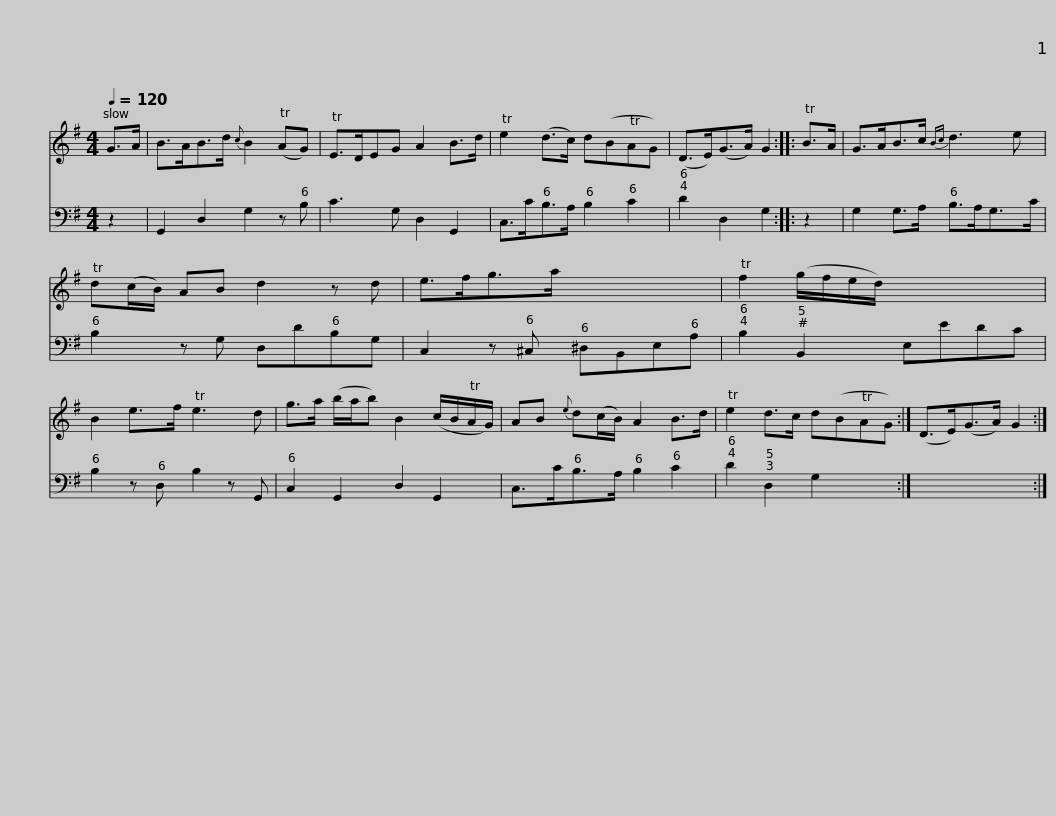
X:1
%%score 1 2
L:1/8
Q:1/4=120
M:4/4
I:linebreak $
K:G
V:1 treble
V:2 bass
V:1
 G>A | B>AB>d{c} B2 (TAG) | TE>DEG A2 B>d | Te2 (d>c) d(BTAG) | (D>E)(G>A) G2 :: %5
 TB>A |$ G>AB>c{Bc} d3 e | Td(c/B/) AB d2 z d | e>fg>a x4 | Tf2 (g/f/e/d/) x4 |$ %10
 B2 e>f Te3 d | g>a (b/a/b) B2 (c/B/TA/G/) | AB{e} d(c/B/) A2 B>d | Te2 d>c d(BTAG) :| (D>E)(G>A) G2 :| %15
V:2
 z2 | G,,2 D,2 G,2 z B, | C3 G, D,2 G,,2 | C,>CB,>A, B,2 C2 | D2 D,2 G,2 :: %5
 z2 |$ G,2 G,>A, B,>A,G,>C | B,2 z G, D,DB,G, | C,2 z ^C, ^D,B,,E,A, | B,2 B,,2 E,EDC |$ %10
 B,2 z D, B,2 z G,, | C,2 G,,2 D,2 G,,2 | C,>CB,>A, B,2 C2 | D2 D,2 G,2 x2 :| x6 :| %15
